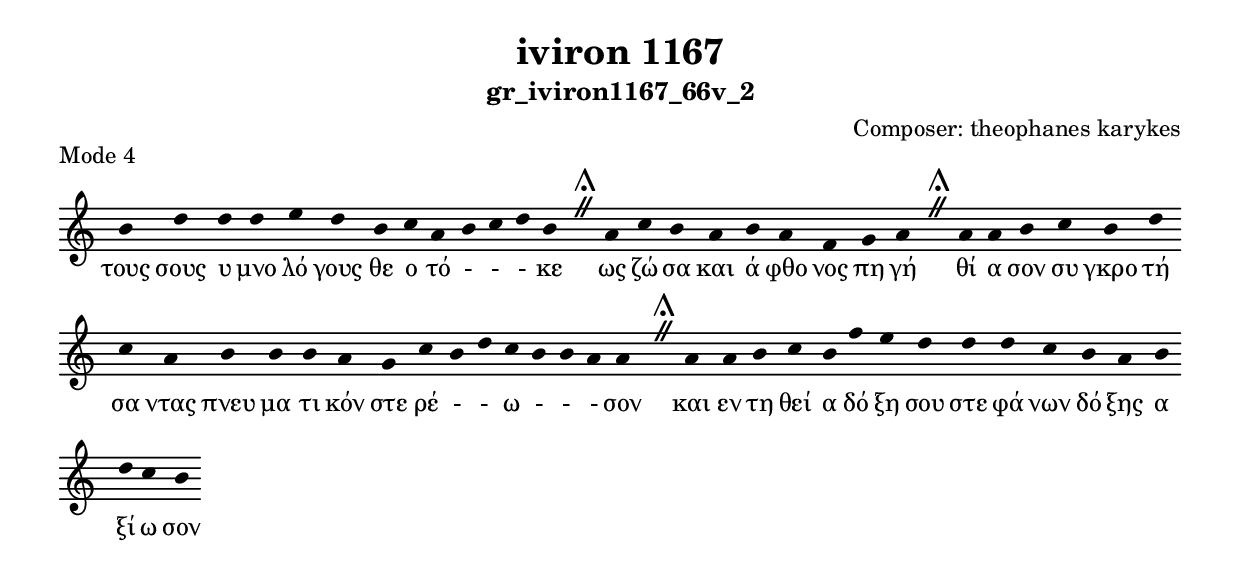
\include "gregorian.ly"

	\header {
 	  title = "iviron 1167"
	  subtitle = "gr_iviron1167_66v_2"
	  composer = "Composer: theophanes karykes"
	  piece = "Mode 4"
	}

	chant = {
	  b'4 d''4 d''4 d''4 e''4 d''4 b'4 c''4 a'4 b'4 c''4 d''4 b'4 \divisioMaior
 a'4 c''4 b'4 a'4 b'4 a'4 f'4 g'4 a'4 \divisioMaior
 a'4 a'4 b'4 c''4 b'4 d''4 c''4 a'4 b'4 b'4 b'4 a'4 g'4 c''4 b'4 d''4 c''4 b'4 b'4 a'4 a'4 \divisioMaior
 a'4 a'4 b'4 c''4 b'4 f''4 e''4 d''4 d''4 d''4 c''4 b'4 a'4 b'4 d''4 c''4 b'4\finalis
	}

	verba = \lyricmode {τους σους υ μνο λό γους θε ο τό -  -  - κε 
ως ζώ σα και ά φθο νος πη γή 
θί α σον συ γκρο τή σα ντας πνευ μα τι κόν στε ρέ -  - ω -  -  - σον 
και εν τη θεί α δό ξη σου στε φά νων δό ξης α ξί ω σον 
	}


	\score {
	  \new Staff <<
	  \new Voice = "melody" \chant
	  \new Lyrics = "one" \lyricsto melody \verba
	  >>
	  \layout {
	    \context {
	      \Staff
	      \remove "Time_signature_engraver"
	      \remove "Bar_engraver"
	    }
	    \context {
	      \Voice
	      \remove "Stem_engraver"
	    }
	  }
	}